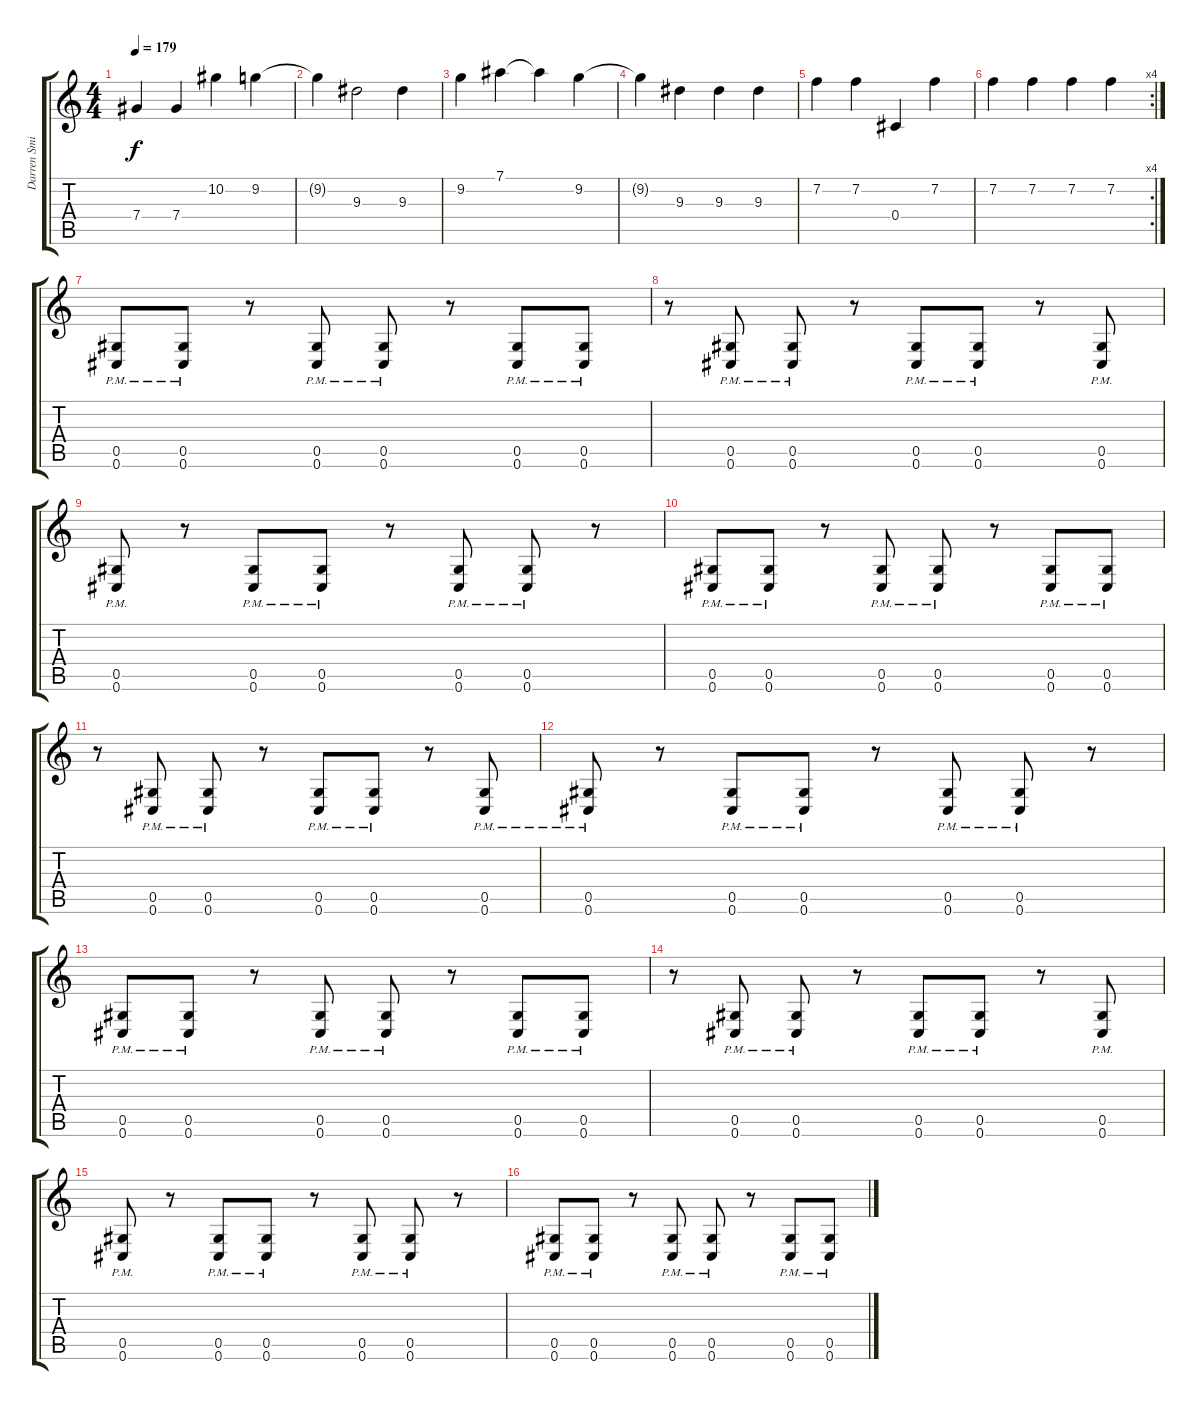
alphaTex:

\track ("Darren Smith" "Darren Smi") {instrument overdrivenguitar}
\staff {score tabs}
\tuning (Eb4 Bb3 Gb3 Db3 Ab2 Db2) {hide}
\ts (4 4)
\tempo 179
\clef g2
\ks c
7.4.4{dy f} 7.4.4 10.2.4 9.2.4 |
9.2{t}.4 9.3.2 9.3.4 |
9.2.4 7.1.4 7.1{t}.4 9.2.4 |
9.2{t}.4 9.3.4 9.3.4 9.3.4 |
7.2.4 7.2.4 0.4.4 7.2.4 |
\rc 4
7.2.4 7.2.4 7.2.4 7.2.4 |
(0.5{pm} 0.6{pm}).8 (0.5{pm} 0.6{pm}).8 r.8 (0.5{pm} 0.6{pm}).8 (0.5{pm} 0.6{pm}).8 r.8 (0.5{pm} 0.6{pm}).8 (0.5{pm} 0.6{pm}).8 |
r.8 (0.5{pm} 0.6{pm}).8 (0.5{pm} 0.6{pm}).8 r.8 (0.5{pm} 0.6{pm}).8 (0.5{pm} 0.6{pm}).8 r.8 (0.5{pm} 0.6{pm}).8 |
(0.5{pm} 0.6{pm}).8 r.8 (0.5{pm} 0.6{pm}).8 (0.5{pm} 0.6{pm}).8 r.8 (0.5{pm} 0.6{pm}).8 (0.5{pm} 0.6{pm}).8 r.8 |
(0.5{pm} 0.6{pm}).8 (0.5{pm} 0.6{pm}).8 r.8 (0.5{pm} 0.6{pm}).8 (0.5{pm} 0.6{pm}).8 r.8 (0.5{pm} 0.6{pm}).8 (0.5{pm} 0.6{pm}).8 |
r.8 (0.5{pm} 0.6{pm}).8 (0.5{pm} 0.6{pm}).8 r.8 (0.5{pm} 0.6{pm}).8 (0.5{pm} 0.6{pm}).8 r.8 (0.5{pm} 0.6{pm}).8 |
(0.5{pm} 0.6{pm}).8 r.8 (0.5{pm} 0.6{pm}).8 (0.5{pm} 0.6{pm}).8 r.8 (0.5{pm} 0.6{pm}).8 (0.5{pm} 0.6{pm}).8 r.8 |
(0.5{pm} 0.6{pm}).8 (0.5{pm} 0.6{pm}).8 r.8 (0.5{pm} 0.6{pm}).8 (0.5{pm} 0.6{pm}).8 r.8 (0.5{pm} 0.6{pm}).8 (0.5{pm} 0.6{pm}).8 |
r.8 (0.5{pm} 0.6{pm}).8 (0.5{pm} 0.6{pm}).8 r.8 (0.5{pm} 0.6{pm}).8 (0.5{pm} 0.6{pm}).8 r.8 (0.5{pm} 0.6{pm}).8 |
(0.5{pm} 0.6{pm}).8 r.8 (0.5{pm} 0.6{pm}).8 (0.5{pm} 0.6{pm}).8 r.8 (0.5{pm} 0.6{pm}).8 (0.5{pm} 0.6{pm}).8 r.8 |
(0.5{pm} 0.6{pm}).8 (0.5{pm} 0.6{pm}).8 r.8 (0.5{pm} 0.6{pm}).8 (0.5{pm} 0.6{pm}).8 r.8 (0.5{pm} 0.6{pm}).8 (0.5{pm} 0.6{pm}).8
